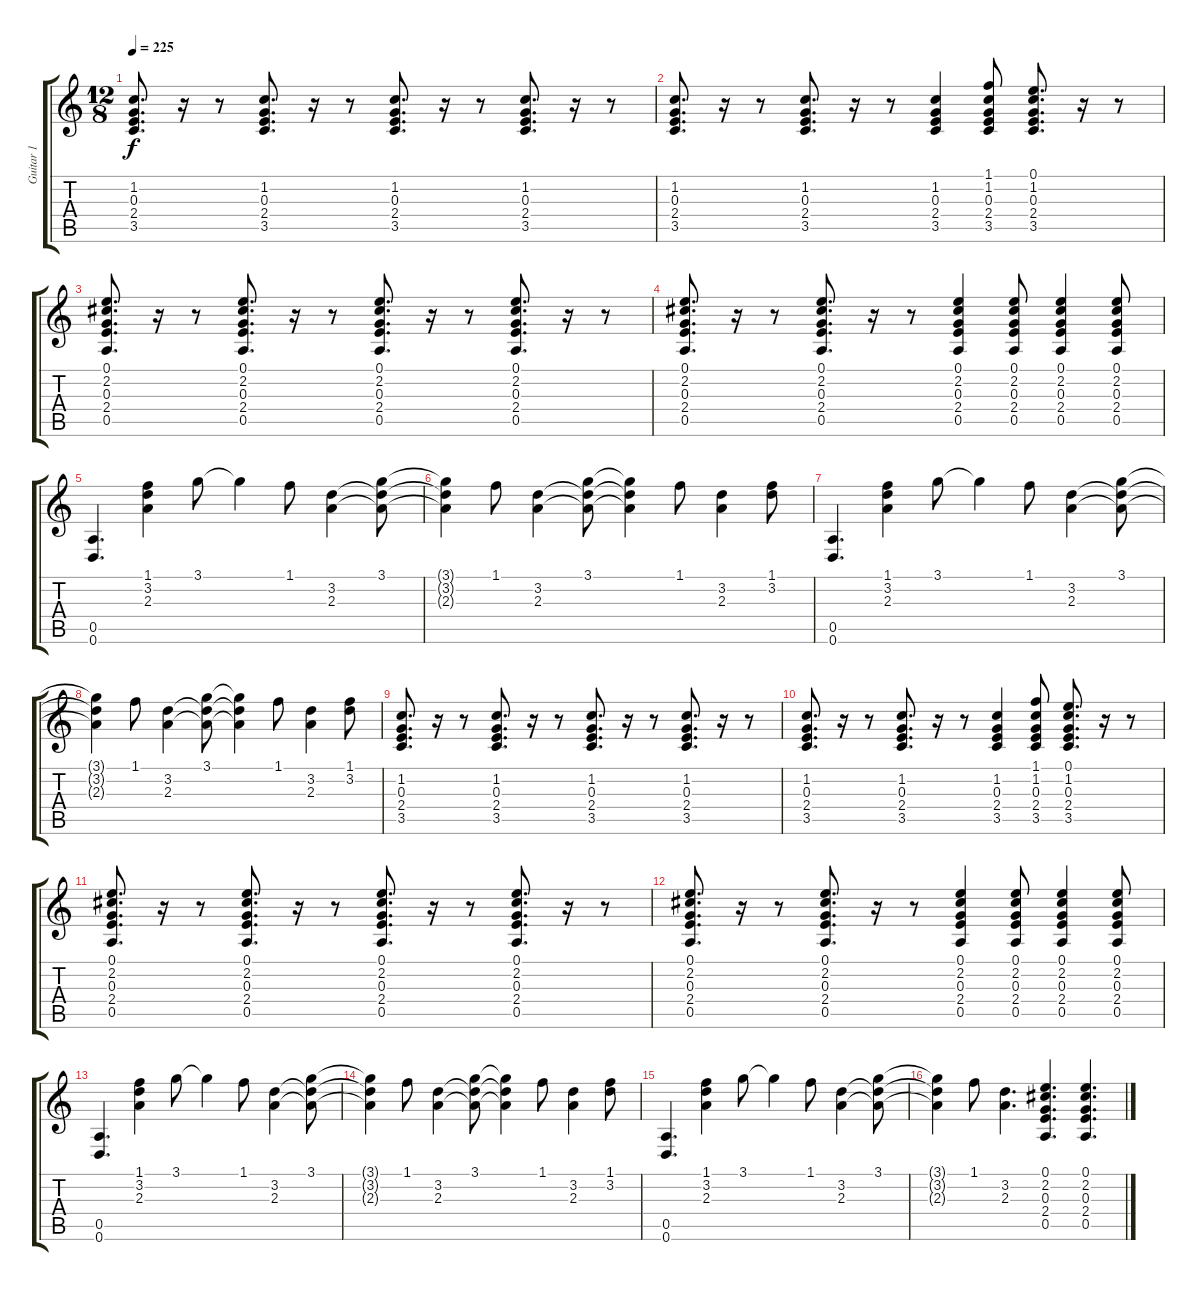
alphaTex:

\track ("Guitar 1" "Guitar 1") {instrument electricguitarclean}
\staff {score tabs}
\tuning (E4 B3 G3 D3 A2 D2) {hide}
\ts (12 8)
\tempo 225
\clef g2
\ks c
(1.2 0.3 2.4 3.5).8{d dy f} r.16 r.8 (1.2 0.3 2.4 3.5).8{d} r.16 r.8 (1.2 0.3 2.4 3.5).8{d} r.16 r.8 (1.2 0.3 2.4 3.5).8{d} r.16 r.8 |
(1.2 0.3 2.4 3.5).8{d} r.16 r.8 (1.2 0.3 2.4 3.5).8{d} r.16 r.8 (1.2 0.3 2.4 3.5).4 (1.1 1.2 0.3 2.4 3.5).8 (0.1 1.2 0.3 2.4 3.5).8{d} r.16 r.8 |
(0.1 2.2 0.3 2.4 0.5).8{d} r.16 r.8 (0.1 2.2 0.3 2.4 0.5).8{d} r.16 r.8 (0.1 2.2 0.3 2.4 0.5).8{d} r.16 r.8 (0.1 2.2 0.3 2.4 0.5).8{d} r.16 r.8 |
(0.1 2.2 0.3 2.4 0.5).8{d} r.16 r.8 (0.1 2.2 0.3 2.4 0.5).8{d} r.16 r.8 (0.1 2.2 0.3 2.4 0.5).4 (0.1 2.2 0.3 2.4 0.5).8 (0.1 2.2 0.3 2.4 0.5).4 (0.1 2.2 0.3 2.4 0.5).8 |
(0.5 0.6).4{d} (1.1 3.2 2.3).4 3.1.8 3.1{t}.4 1.1.8 (3.2 2.3).4 (3.1 3.2{t} 2.3{t}).8 |
(3.1{t} 3.2{t} 2.3{t}).4 1.1.8 (3.2 2.3).4 (3.1 3.2{t} 2.3{t}).8 (3.1{t} 3.2{t} 2.3{t}).4 1.1.8 (3.2 2.3).4 (1.1 3.2).8 |
(0.5 0.6).4{d} (1.1 3.2 2.3).4 3.1.8 3.1{t}.4 1.1.8 (3.2 2.3).4 (3.1 3.2{t} 2.3{t}).8 |
(3.1{t} 3.2{t} 2.3{t}).4 1.1.8 (3.2 2.3).4 (3.1 3.2{t} 2.3{t}).8 (3.1{t} 3.2{t} 2.3{t}).4 1.1.8 (3.2 2.3).4 (1.1 3.2).8 |
(1.2 0.3 2.4 3.5).8{d} r.16 r.8 (1.2 0.3 2.4 3.5).8{d} r.16 r.8 (1.2 0.3 2.4 3.5).8{d} r.16 r.8 (1.2 0.3 2.4 3.5).8{d} r.16 r.8 |
(1.2 0.3 2.4 3.5).8{d} r.16 r.8 (1.2 0.3 2.4 3.5).8{d} r.16 r.8 (1.2 0.3 2.4 3.5).4 (1.1 1.2 0.3 2.4 3.5).8 (0.1 1.2 0.3 2.4 3.5).8{d} r.16 r.8 |
(0.1 2.2 0.3 2.4 0.5).8{d} r.16 r.8 (0.1 2.2 0.3 2.4 0.5).8{d} r.16 r.8 (0.1 2.2 0.3 2.4 0.5).8{d} r.16 r.8 (0.1 2.2 0.3 2.4 0.5).8{d} r.16 r.8 |
(0.1 2.2 0.3 2.4 0.5).8{d} r.16 r.8 (0.1 2.2 0.3 2.4 0.5).8{d} r.16 r.8 (0.1 2.2 0.3 2.4 0.5).4 (0.1 2.2 0.3 2.4 0.5).8 (0.1 2.2 0.3 2.4 0.5).4 (0.1 2.2 0.3 2.4 0.5).8 |
(0.5 0.6).4{d} (1.1 3.2 2.3).4 3.1.8 3.1{t}.4 1.1.8 (3.2 2.3).4 (3.1 3.2{t} 2.3{t}).8 |
(3.1{t} 3.2{t} 2.3{t}).4 1.1.8 (3.2 2.3).4 (3.1 3.2{t} 2.3{t}).8 (3.1{t} 3.2{t} 2.3{t}).4 1.1.8 (3.2 2.3).4 (1.1 3.2).8 |
(0.5 0.6).4{d} (1.1 3.2 2.3).4 3.1.8 3.1{t}.4 1.1.8 (3.2 2.3).4 (3.1 3.2{t} 2.3{t}).8 |
(3.1{t} 3.2{t} 2.3{t}).4 1.1.8 (3.2 2.3).4{d} (0.1 2.2 0.3 2.4 0.5).4{d} (0.1 2.2 0.3 2.4 0.5).4{d}
